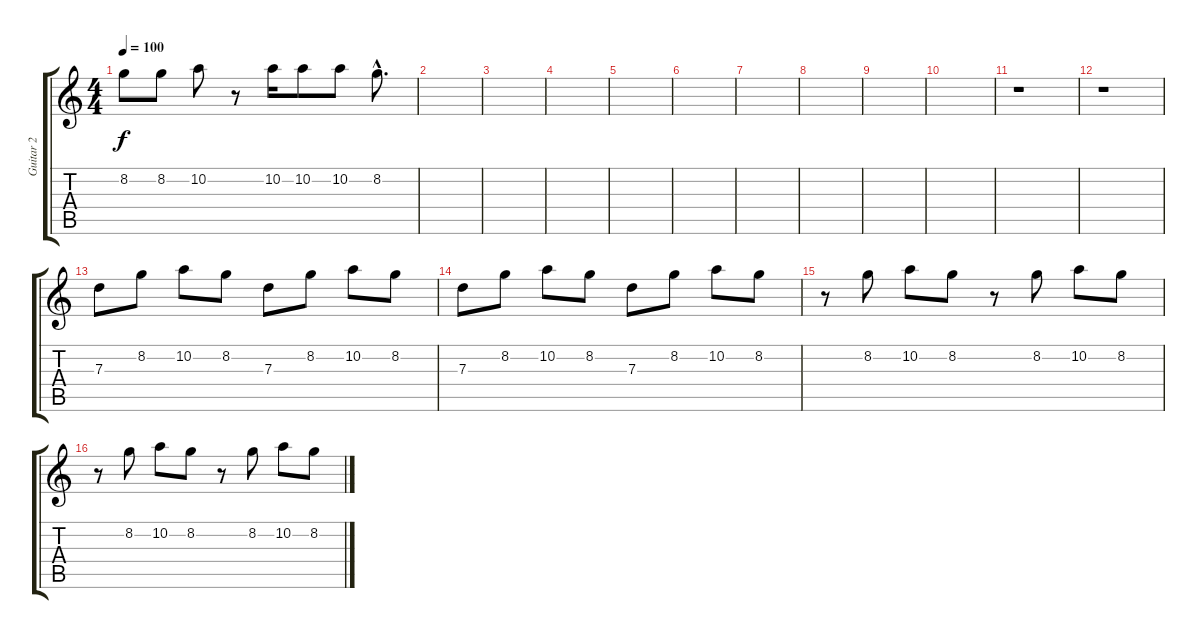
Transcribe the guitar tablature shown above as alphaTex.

\track ("Guitar 2" "Guitar 2") {instrument electricguitarclean}
\staff {score tabs}
\tuning (E4 B3 G3 D3 A2 E2) {hide}
\ts (4 4)
\tempo 100
\clef g2
\ks c
8.2.8{dy f} 8.2.8 10.2.8 r.8 10.2.16 10.2.8 10.2.8 8.2{hac}.8{d} |
|
|
|
|
|
|
|
|
|
r.1 |
r.1{volume 6} |
7.3.8{volume 16} 8.2.8 10.2.8 8.2.8 7.3.8 8.2.8 10.2.8 8.2.8 |
7.3.8 8.2.8 10.2.8 8.2.8 7.3.8 8.2.8 10.2.8 8.2.8 |
r.8 8.2.8 10.2.8 8.2.8 r.8 8.2.8 10.2.8 8.2.8 |
r.8 8.2.8 10.2.8 8.2.8 r.8 8.2.8 10.2.8 8.2.8
